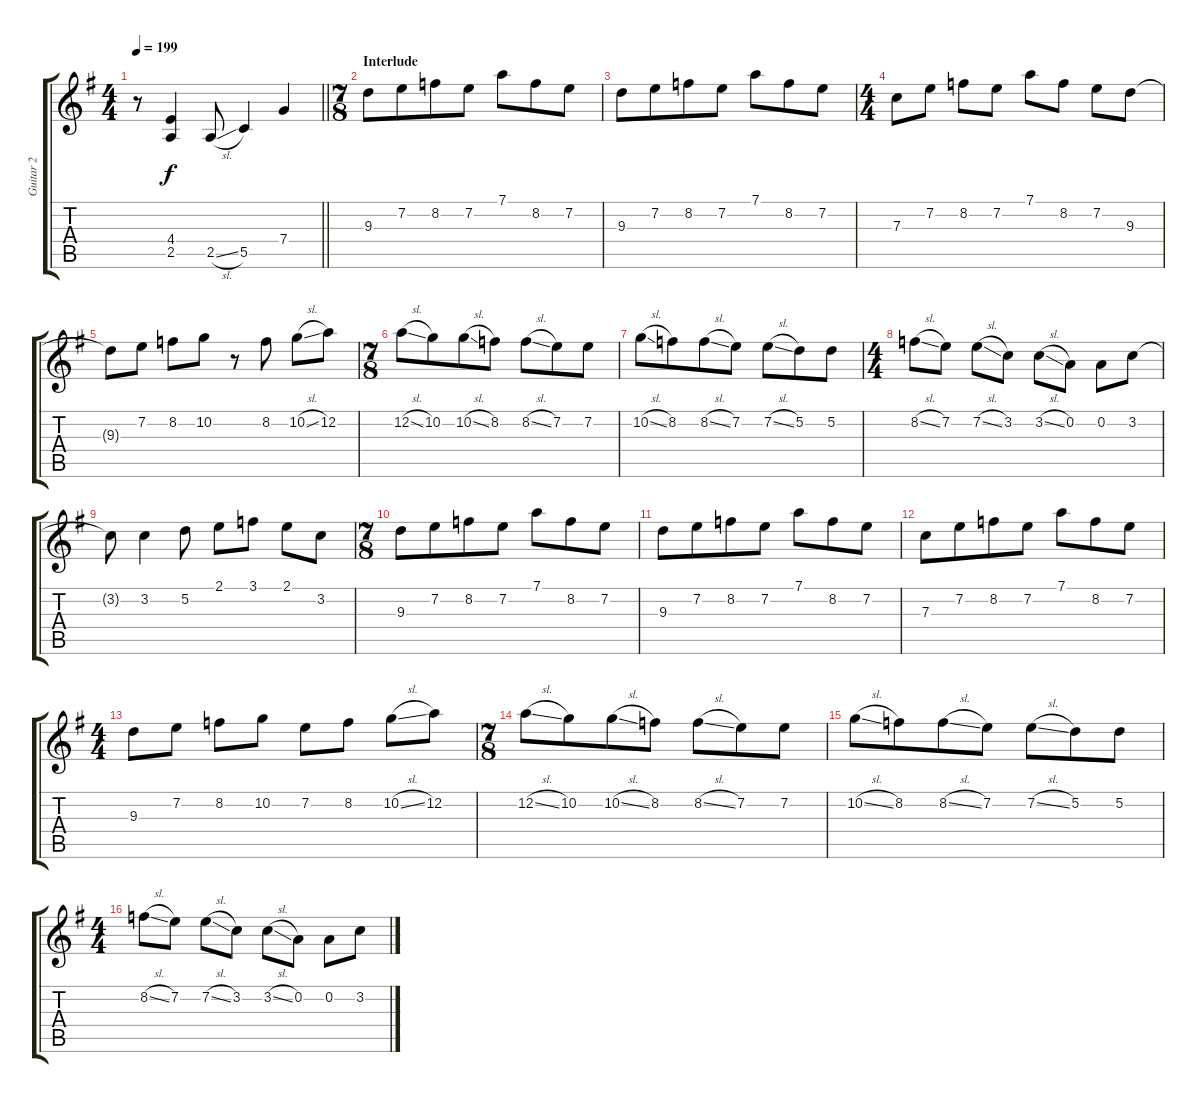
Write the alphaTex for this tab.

\track ("Guitar 2" "Guitar 2") {instrument distortionguitar}
\staff {score tabs}
\tuning (D4 A3 F3 C3 G2 D2) {hide}
\ts (4 4)
\tempo 199
\clef g2
\barLineRight lightlight
\ks eminor
r.8{dy f} (4.4 2.5{t}).4 2.5{sl}.8 5.5.4 7.4.4 |
\ts (7 8)
\section ("" "Interlude")
9.3.8{volume 13 instrument distortionguitar} 7.2.8 8.2.8 7.2.8 7.1.8 8.2.8 7.2.8 |
9.3.8 7.2.8 8.2.8 7.2.8 7.1.8 8.2.8 7.2.8 |
\ts (4 4)
7.3.8 7.2.8 8.2.8 7.2.8 7.1.8 8.2.8 7.2.8 9.3.8 |
9.3{t}.8 7.2.8 8.2.8 10.2.8 r.8 8.2.8 10.2{sl}.8 12.2.8 |
\ts (7 8)
12.2{sl}.8 10.2.8 10.2{sl}.8 8.2.8 8.2{sl}.8 7.2.8 7.2.8 |
10.2{sl}.8 8.2.8 8.2{sl}.8 7.2.8 7.2{sl}.8 5.2.8 5.2.8 |
\ts (4 4)
8.2{sl}.8 7.2.8 7.2{sl}.8 3.2.8 3.2{sl}.8 0.2.8 0.2.8 3.2.8 |
3.2{t}.8 3.2.4 5.2.8 2.1.8 3.1.8 2.1.8 3.2.8 |
\ts (7 8)
9.3.8 7.2.8 8.2.8 7.2.8 7.1.8 8.2.8 7.2.8 |
9.3.8 7.2.8 8.2.8 7.2.8 7.1.8 8.2.8 7.2.8 |
7.3.8 7.2.8 8.2.8 7.2.8 7.1.8 8.2.8 7.2.8 |
\ts (4 4)
9.3.8 7.2.8 8.2.8 10.2.8 7.2.8 8.2.8 10.2{sl}.8 12.2.8 |
\ts (7 8)
12.2{sl}.8 10.2.8 10.2{sl}.8 8.2.8 8.2{sl}.8 7.2.8 7.2.8 |
10.2{sl}.8 8.2.8 8.2{sl}.8 7.2.8 7.2{sl}.8 5.2.8 5.2.8 |
\ts (4 4)
8.2{sl}.8 7.2.8 7.2{sl}.8 3.2.8 3.2{sl}.8 0.2.8 0.2.8 3.2.8
